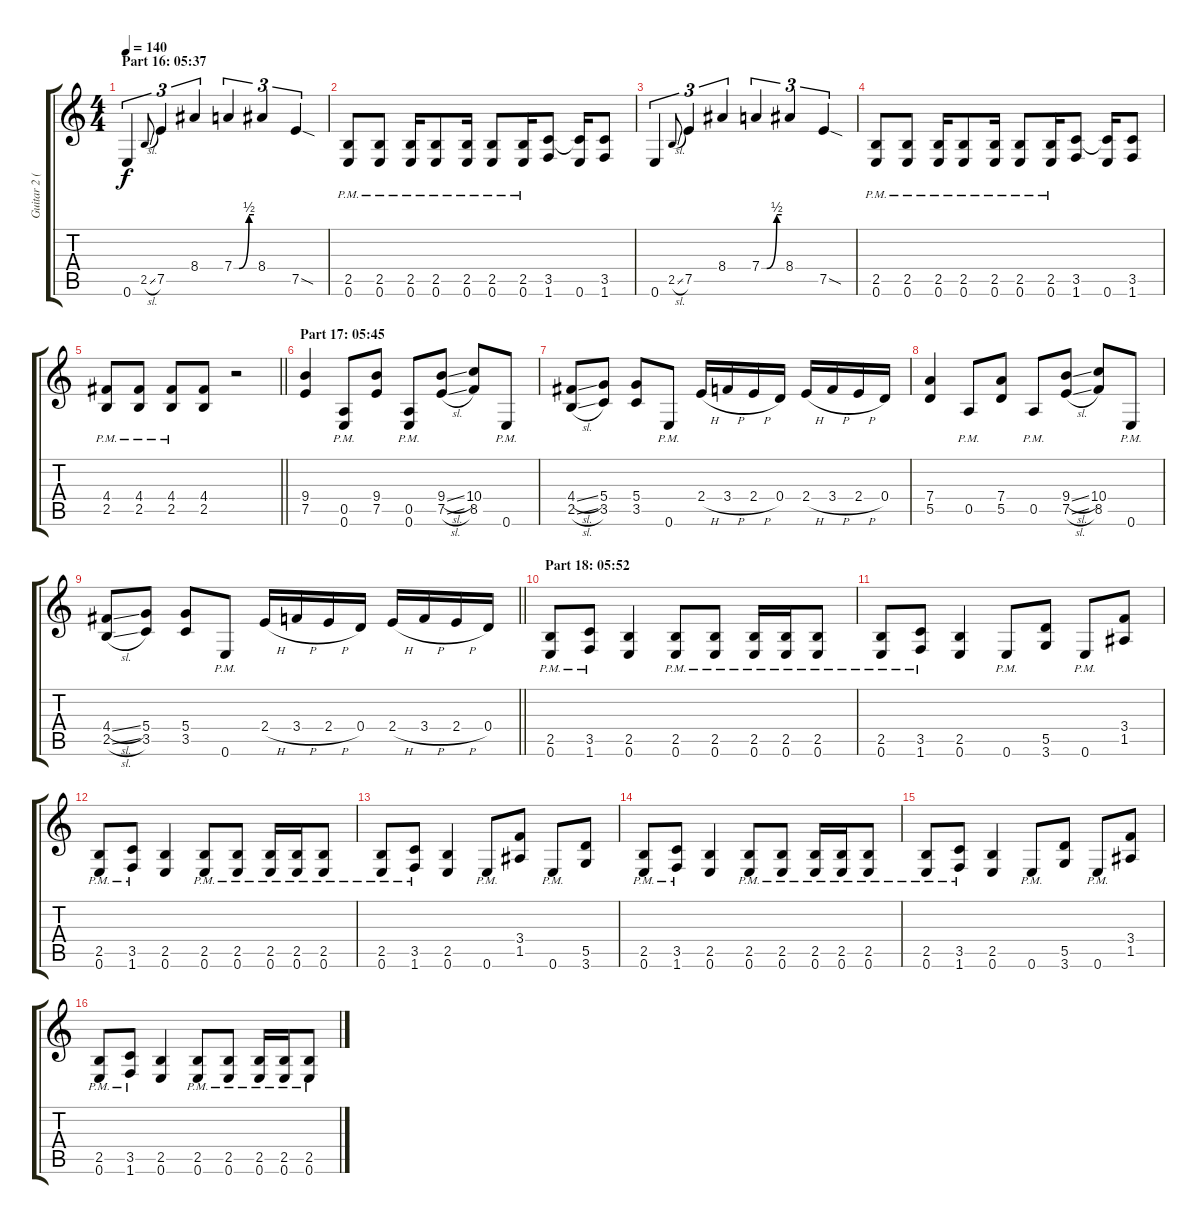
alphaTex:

\track ("Guitar 2 (Distortion)" "Guitar 2 (") {instrument distortionguitar}
\staff {score tabs}
\tuning (E4 B3 G3 D3 A2 E2) {hide}
\ts (4 4)
\section ("" "Part 16: 05:37")
\tempo 140
\clef g2
\ks c
0.6.4{tu (3 2) dy f} 2.5{sl}.8{gr onbeat} 7.5.4{tu (3 2)} 8.4.4{tu (3 2)} 7.4{be (custom 0 0 15 0 45 2 60 2)}.4{tu (3 2)} 8.4.4{tu (3 2)} 7.5{sod}.4{tu (3 2)} |
(2.5{pm} 0.6{pm}).8 (2.5{pm} 0.6{pm}).8 (2.5{pm} 0.6{pm}).16 (2.5{pm} 0.6{pm}).8 (2.5{pm} 0.6{pm}).16 (2.5{pm} 0.6{pm}).8 (2.5{pm} 0.6{pm}).16 (3.5 1.6).8 (3.5{t} 0.6).16 (3.5 1.6).8 |
0.6.4{tu (3 2)} 2.5{sl}.8{gr onbeat} 7.5.4{tu (3 2)} 8.4.4{tu (3 2)} 7.4{be (custom 0 0 15 0 45 2 60 2)}.4{tu (3 2)} 8.4.4{tu (3 2)} 7.5{sod}.4{tu (3 2)} |
(2.5{pm} 0.6{pm}).8 (2.5{pm} 0.6{pm}).8 (2.5{pm} 0.6{pm}).16 (2.5{pm} 0.6{pm}).8 (2.5{pm} 0.6{pm}).16 (2.5{pm} 0.6{pm}).8 (2.5{pm} 0.6{pm}).16 (3.5 1.6).8 (3.5{t} 0.6).16 (3.5 1.6).8 |
\barLineRight lightlight
(4.4{pm} 2.5{pm}).8 (4.4{pm} 2.5{pm}).8 (4.4{pm} 2.5{pm}).8 (4.4 2.5).8 r.2 |
\section ("" "Part 17: 05:45")
(9.4 7.5).4 (0.5{pm} 0.6{pm}).8 (9.4 7.5).8 (0.5{pm} 0.6{pm}).8 (9.4{sl} 7.5{sl}).8 (10.4 8.5).8 0.6{pm}.8 |
(4.4{sl} 2.5{sl}).8 (5.4 3.5).8 (5.4 3.5).8 0.6{pm}.8 2.4{h}.16 3.4{h}.16 2.4{h}.16 0.4.16 2.4{h}.16 3.4{h}.16 2.4{h}.16 0.4.16 |
(7.4 5.5).4 0.5{pm}.8 (7.4 5.5).8 0.5{pm}.8 (9.4{sl} 7.5{sl}).8 (10.4 8.5).8 0.6{pm}.8 |
\barLineRight lightlight
(4.4{sl} 2.5{sl}).8 (5.4 3.5).8 (5.4 3.5).8 0.6{pm}.8 2.4{h}.16 3.4{h}.16 2.4{h}.16 0.4.16 2.4{h}.16 3.4{h}.16 2.4{h}.16 0.4.16 |
\section ("" "Part 18: 05:52")
(2.5{pm} 0.6{pm}).8 (3.5{pm} 1.6{pm}).8 (2.5 0.6).4 (2.5{pm} 0.6{pm}).8 (2.5{pm} 0.6{pm}).8 (2.5{pm} 0.6{pm}).16 (2.5{pm} 0.6{pm}).16 (2.5{pm} 0.6{pm}).8 |
(2.5{pm} 0.6{pm}).8 (3.5{pm} 1.6{pm}).8 (2.5 0.6).4 0.6{pm}.8 (5.5 3.6).8 0.6{pm}.8 (3.4 1.5).8 |
(2.5{pm} 0.6{pm}).8 (3.5{pm} 1.6{pm}).8 (2.5 0.6).4 (2.5{pm} 0.6{pm}).8 (2.5{pm} 0.6{pm}).8 (2.5{pm} 0.6{pm}).16 (2.5{pm} 0.6{pm}).16 (2.5{pm} 0.6{pm}).8 |
(2.5{pm} 0.6{pm}).8 (3.5{pm} 1.6{pm}).8 (2.5 0.6).4 0.6{pm}.8 (3.4 1.5).8 0.6{pm}.8 (5.5 3.6).8 |
(2.5{pm} 0.6{pm}).8 (3.5{pm} 1.6{pm}).8 (2.5 0.6).4 (2.5{pm} 0.6{pm}).8 (2.5{pm} 0.6{pm}).8 (2.5{pm} 0.6{pm}).16 (2.5{pm} 0.6{pm}).16 (2.5{pm} 0.6{pm}).8 |
(2.5{pm} 0.6{pm}).8 (3.5{pm} 1.6{pm}).8 (2.5 0.6).4 0.6{pm}.8 (5.5 3.6).8 0.6{pm}.8 (3.4 1.5).8 |
(2.5{pm} 0.6{pm}).8 (3.5{pm} 1.6{pm}).8 (2.5 0.6).4 (2.5{pm} 0.6{pm}).8 (2.5{pm} 0.6{pm}).8 (2.5{pm} 0.6{pm}).16 (2.5{pm} 0.6{pm}).16 (2.5{pm} 0.6{pm}).8
